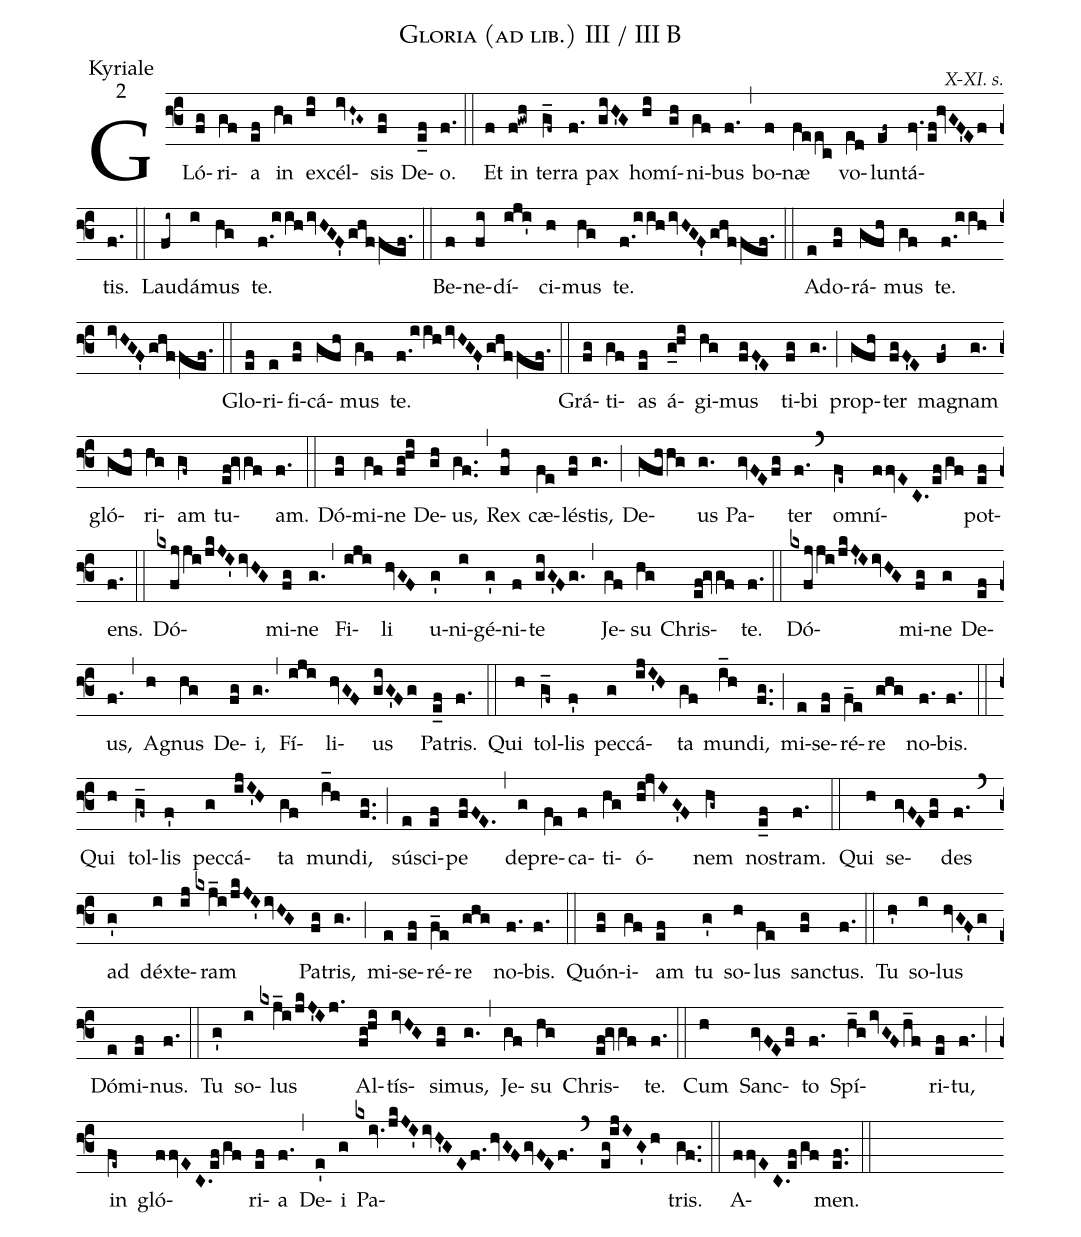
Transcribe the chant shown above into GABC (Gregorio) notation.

name:Gloria (ad lib.) III / III B;
office-part:Kyriale;
mode:2;
commentary:X-XI. s.;
%%
(f3) GLó(fg)ri(gf)a(ef) in(hg) ex(hi)cél(ivH~'G~)sis(fg) De(e_f)o.(f.) (::)
Et(f) in(f!gwh) ter(g_f~)ra(f.) pax(giH'G) ho(hi)mí(gh)ni(gf)bus(f.) (,) bo(f)næ(feec) vo(e[ll:1]d)lun(ef~)tá(fv.ef!hvGF'Ef)tis.(f.) (::)
Lau(fi~)dá(i)mus(hg) te.(f./[-0.5]iihivHGF'ghffef.) (::)
Be(f)ne(fi)dí(iji')ci(h)mus(hg) te.(f./[-0.5]iihivHGF'ghffef.) (::)
Ad(e)o(fg)rá(gfh)mus(gf) te.(f./[-0.5]iihivHGF'ghffef.) (::)
Glo(ef)ri(e)fi(fg)cá(gfh)mus(gf) te.(f./[-0.5]iihivHGF'ghffef.) (::)
Grá(fg)ti(gf)as(ef) á(g_0hi)gi(hg)mus(fgF'E) ti(fg)bi(g.) (;) prop(gfh)ter(fgF'E) ma(fg~)gnam(g.) gló(gfh)ri(hg)am(gf~) tu(ef!gvgf)am.(f.) (::)
Dó(fg)mi(gf)ne(fg!hi) De(gh)us,(gf..) (,) Rex(fh) cæ(fe)lés(fg)tis,(g.) (;) De(gfhhg)us(g.) Pa(gvFEfg)ter(f.) (`) om(fe~)ní(ffvEC.ef/gf)pot(ef)ens.(f.) (::)
Dó(kxfjji/jkJI'ivHG)mi(fg)ne(g.) (,) Fi(iji)li(hvGF) u(g')ni(i)gé(g')ni(f)te(giG'Fg.) (,) Je(gf)su(hg) Chris(ef!gvgf)te.(f.) (::)
Dó(kxfjji/jkJ'IivHG)mi(fg)ne(g) De(ef)us,(f.) (,) A(h)gnus(hg) De(fg)i,(g.) (,) Fí(iji)li(hvGF)us(giG'Fg) Pa(e_f)tris.(f.) (::)
Qui(h) tol(g_f~)lis(f') pec(g)cá(ijI'H)ta(gf) mun(i_h)di,(fg..) (;) mi(e)se(ef)ré(f_e)re(ghg) no(f.)bis.(f.) (::)
Qui(h) tol(g_f~)lis(f') pec(g)cá(ijI'H)ta(gf) mun(i_h)di,(fg..) (;) sú(e)sci(ef)pe(fgFE.) (,) de(g)pre(fe)ca(f)ti(hg)ó(hi!jvIG'F)nem(hg~) nos(e_f)tram.(f.) (::)
Qui(h) se(gvFEfg)des(f.) (`) ad(g') déx(i)te(ij)ram(kxj_i/jkJI'ivHG) Pa(fg)tris,(g.) (;) mi(e)se(ef)ré(f_e)re(ghg) no(f.)bis.(f.) (::)
Quón(fg)i(gf)am(ef) tu(g') so(h)lus(fe) sanc(fg)tus.(f.) (::)
Tu(h') so(i)lus(hvGF'g) Dó(e)mi(ef)nus.(f.) (::)
Tu(g') so(i)lus(kxj_i/jkJ'Ij.) Al(fg!hi)tís(ivHG)si(fg)mus,(g.) (,) Je(gf)su(hg) Chris(ef!gvgf)te.(f.) (::)
Cum(h) Sanc(gvFEfg)to(f.) Spí(h_givGFh_f)ri(ef)tu,(f.) (;) in(fe~) gló(ffvEC./[-0.5]ef/gf)ri(ef)a(f.) (,) De(e')i(g) Pa(kxiv.jkJI'ivH'GEf.hvGFgvFEf.)(`)(eg!ijIG'h)tris.(gf..) (::)
A(ffvEC./[-0.5]ef/gf)men.(ef..) (::)
